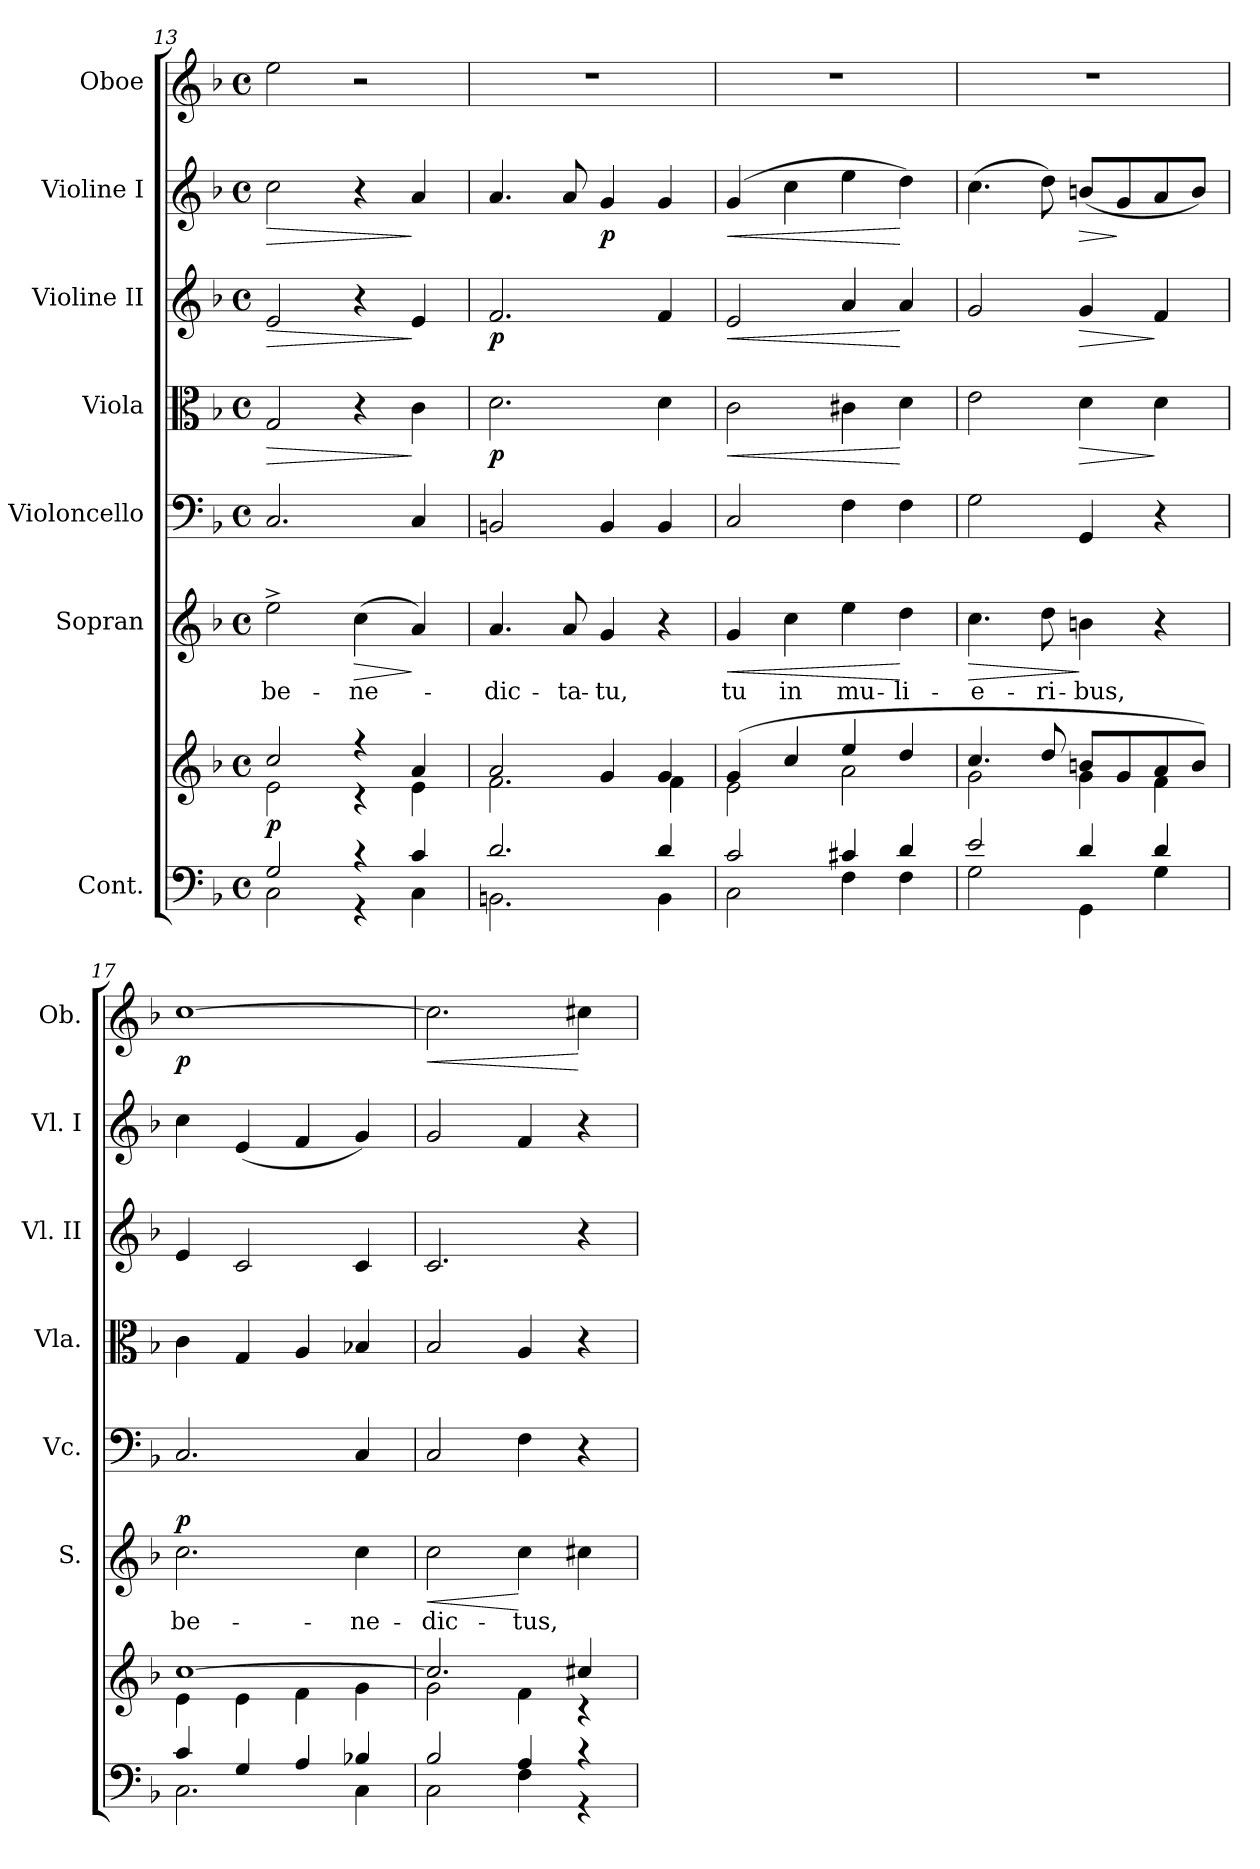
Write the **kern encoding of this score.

**kern	**kern	**dynam	**kern	**text	**dynam	**kern	**kern	**dynam	**kern	**dynam	**kern	**dynam	**kern	**dynam
*part7	*part7	*part7	*part6	*part6	*part6	*part5	*part4	*part4	*part3	*part3	*part2	*part2	*part1	*part1
*staff8	*staff7	*staff7/8	*staff6	*staff6	*staff6	*staff5	*staff4	*staff4	*staff3	*staff3	*staff2	*staff2	*staff1	*staff1
*I"Cont.	*	*	*I"Sopran	*	*	*I"Violoncello	*I"Viola	*	*I"Violine II	*	*I"Violine I	*	*I"Oboe	*
*	*	*	*I'S.	*	*	*I'Vc.	*I'Vla.	*	*I'Vl. II	*	*I'Vl. I	*	*I'Ob.	*
*clefF4	*clefG2	*	*clefG2	*	*	*clefF4	*clefC3	*	*clefG2	*	*clefG2	*	*clefG2	*
*k[b-]	*k[b-]	*	*k[b-]	*	*	*k[b-]	*k[b-]	*	*k[b-]	*	*k[b-]	*	*k[b-]	*
*F:	*F:	*	*F:	*	*	*F:	*F:	*	*F:	*	*F:	*	*F:	*
*M4/4	*M4/4	*	*M4/4	*	*	*M4/4	*M4/4	*	*M4/4	*	*M4/4	*	*M4/4	*
*met(c)	*met(c)	*	*met(c)	*	*	*met(c)	*met(c)	*	*met(c)	*	*met(c)	*	*met(c)	*
=13	=13	=13	=13	=13	=13	=13	=13	=13	=13	=13	=13	=13	=13	=13
*^	*^	*	*	*	*	*	*	*	*	*	*	*	*	*
!	!	!	!	!LO:DY:b	!	!LO:LY:b	!	!	!	!LO:HP:b	!	!LO:HP:b	!	!LO:HP:b	!	!
2G/	2C\	2cc/	2e\	p	2ee^>\	be-	.	2.C/	2G/	>	2e/	>	2cc\	>	2ee\	.
!	!	!	!	!	!	!LO:LY:b	!LO:HP:b	!	!	!	!	!	!	!	!	!
4r	4r	4r	4r	.	(>4cc\	-ne-	>	.	4r	.	4r	.	4r	.	2r	.
4c/	4C\	4a/	4e\	.	4a/)	.	]	4C/	4c\	]	4e/	]	4a/	]	.	.
=14	=14	=14	=14	=14	=14	=14	=14	=14	=14	=14	=14	=14	=14	=14	=14	=14
!	!	!	!	!	!	!LO:LY:b	!	!	!	!LO:DY:b	!	!LO:DY:b	!	!	!	!
2.d/	2.BBn\	2a/	2.f\	.	4.a/	-dic-	.	2BBn/	2.d\	p	2.f/	p	4.a/	.	1r	.
!	!	!	!	!	!	!LO:LY:b	!	!	!	!	!	!	!	!	!	!
.	.	.	.	.	8a/	-ta-	.	.	.	.	.	.	8a/	.	.	.
!	!	!	!	!	!	!LO:LY:b	!	!	!	!	!	!	!	!LO:DY:b	!	!
.	.	4g/	.	.	4g/	-tu,	.	4BB/	.	.	.	.	4g/	p	.	.
4d/	4BB\	4g/	4f\	.	4r	.	.	4BB/	4d\	.	4f/	.	4g/	.	.	.
=15	=15	=15	=15	=15	=15	=15	=15	=15	=15	=15	=15	=15	=15	=15	=15	=15
!	!	!	!	!	!	!LO:LY:b	!LO:HP:b	!	!	!LO:HP:b	!	!LO:HP:b	!	!LO:HP:b	!	!
2c/	2C\	(4g/	2e\	.	4g/	tu	<	2C/	2c\	<	2e/	<	(4g/	<	1r	.
!	!	!	!	!	!	!LO:LY:b	!	!	!	!	!	!	!	!	!	!
.	.	4cc/	.	.	4cc\	in	.	.	.	.	.	.	4cc\	.	.	.
!	!	!	!	!	!	!LO:LY:b	!	!	!	!	!	!	!	!	!	!
4c#X/	4F\	4ee/	2a\	.	4ee\	mu-	.	4F\	4c#X\	.	4a/	.	4ee\	.	.	.
!	!	!	!	!	!	!LO:LY:b	!	!	!	!	!	!	!	!	!	!
4d/	4F\	4dd/	.	.	4dd\	-li-	[	4F\	4d\	[	4a/	[	4dd\)	[	.	.
=16	=16	=16	=16	=16	=16	=16	=16	=16	=16	=16	=16	=16	=16	=16	=16	=16
!	!	!	!	!	!	!LO:LY:b	!LO:HP:b	!	!	!	!	!	!	!	!	!
2e/	2G\	4.cc/	2g\	.	4.cc\	-e-	>	2G\	2e\	.	2g/	.	(>4.cc\	.	1r	.
!	!	!	!	!	!	!LO:LY:b	!	!	!	!	!	!	!	!	!	!
.	.	8dd/	.	.	8dd\	-ri-	.	.	.	.	.	.	8dd\)	.	.	.
!	!	!	!	!	!	!LO:LY:b	!	!	!	!LO:HP:b	!	!LO:HP:b	!	!LO:HP:b	!	!
4d/	4GG\	8bn/L	4g\	.	4bn\	-bus,	]	4GG/	4d\	>	4g/	>	(<8bn/L	>	.	.
.	.	8g/	.	.	.	.	.	.	.	.	.	.	8g/	]	.	.
4d/	4G\	8a/	4f\	.	4r	.	.	4r	4d\	]	4f/	]	8a/	.	.	.
.	.	8b/J)	.	.	.	.	.	.	.	.	.	.	8b/J)	.	.	.
!!LO:PB:g=z
=17	=17	=17	=17	=17	=17	=17	=17	=17	=17	=17	=17	=17	=17	=17	=17	=17
!	!	!	!	!	!	!LO:LY:b	!LO:DY:a	!	!	!	!	!	!	!	!	!LO:DY:b
4c/	2.C\	[>1cc	4e\	.	2.cc\	be-	p	2.C/	4c\	.	4e/	.	4cc\	.	[1cc	p
4G/	.	.	4e\	.	.	.	.	.	4G/	.	2c/	.	(<4e/	.	.	.
4A/	.	.	4f\	.	.	.	.	.	4A/	.	.	.	4f/	.	.	.
!	!	!	!	!	!	!LO:LY:b	!	!	!	!	!	!	!	!	!	!
4B-X/	4C\	.	4g\	.	4cc\	-ne-	.	4C/	4B-X/	.	4c/	.	4g/)	.	.	.
=18	=18	=18	=18	=18	=18	=18	=18	=18	=18	=18	=18	=18	=18	=18	=18	=18
!	!	!	!	!	!	!LO:LY:b	!LO:HP:b	!	!	!	!	!	!	!	!	!LO:HP:b
2B-/	2C\	2.cc/]	2g\	.	2cc\	-dic-	<	2C/	2B-/	.	2.c/	.	2g/	.	2.cc\]	<
!	!	!	!	!	!	!LO:LY:b	!	!	!	!	!	!	!	!	!	!
4A/	4F\	.	4f\	.	4cc\	-tus,	[	4F\	4A/	.	.	.	4f/	.	.	.
4r	4r	4cc#X/	4rc	.	4cc#X\	.	.	4r	4r	.	4r	.	4r	.	4cc#X\	[
*v	*v	*	*	*	*	*	*	*	*	*	*	*	*	*	*	*
*	*v	*v	*	*	*	*	*	*	*	*	*	*	*	*	*
=	=	=	=	=	=	=	=	=	=	=	=	=	=	=
*-	*-	*-	*-	*-	*-	*-	*-	*-	*-	*-	*-	*-	*-	*-
